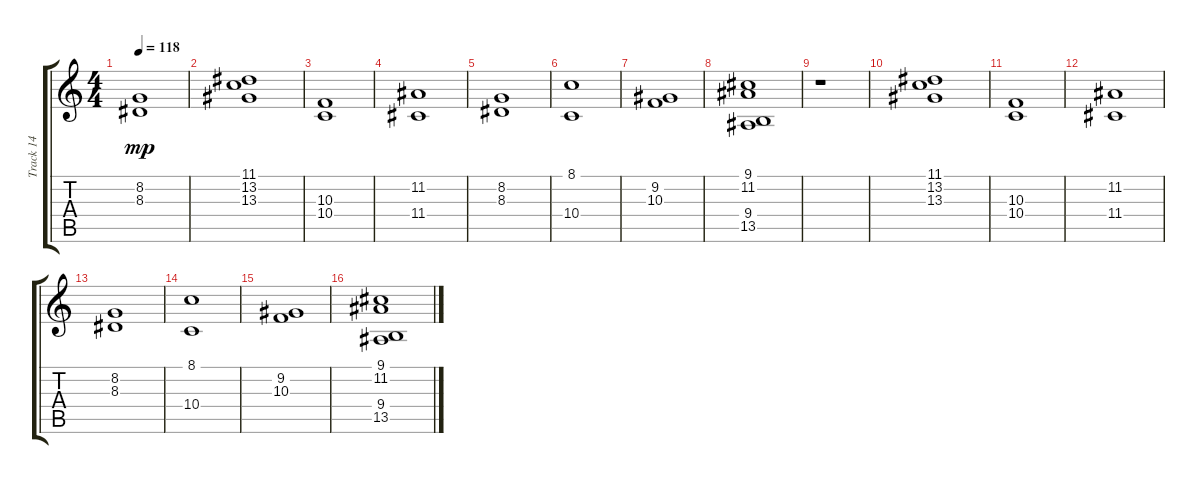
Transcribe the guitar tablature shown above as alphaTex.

\track ("Track 14" "Track 14") {instrument choiraahs}
\staff {score tabs}
\tuning (E4 B3 G3 D3 A2 E2) {hide}
\ts (4 4)
\tempo 118
\clef g2
\ks c
(8.2 8.3).1{dy mp} |
(11.1 13.2 13.3).1 |
(10.3 10.4).1 |
(11.2 11.4).1 |
(8.2 8.3).1 |
(8.1 10.4).1 |
(9.2 10.3).1 |
(9.1 11.2 9.4 13.5).1 |
r.1 |
(11.1 13.2 13.3).1 |
(10.3 10.4).1 |
(11.2 11.4).1 |
(8.2 8.3).1 |
(8.1 10.4).1 |
(9.2 10.3).1 |
(9.1 11.2 9.4 13.5).1
